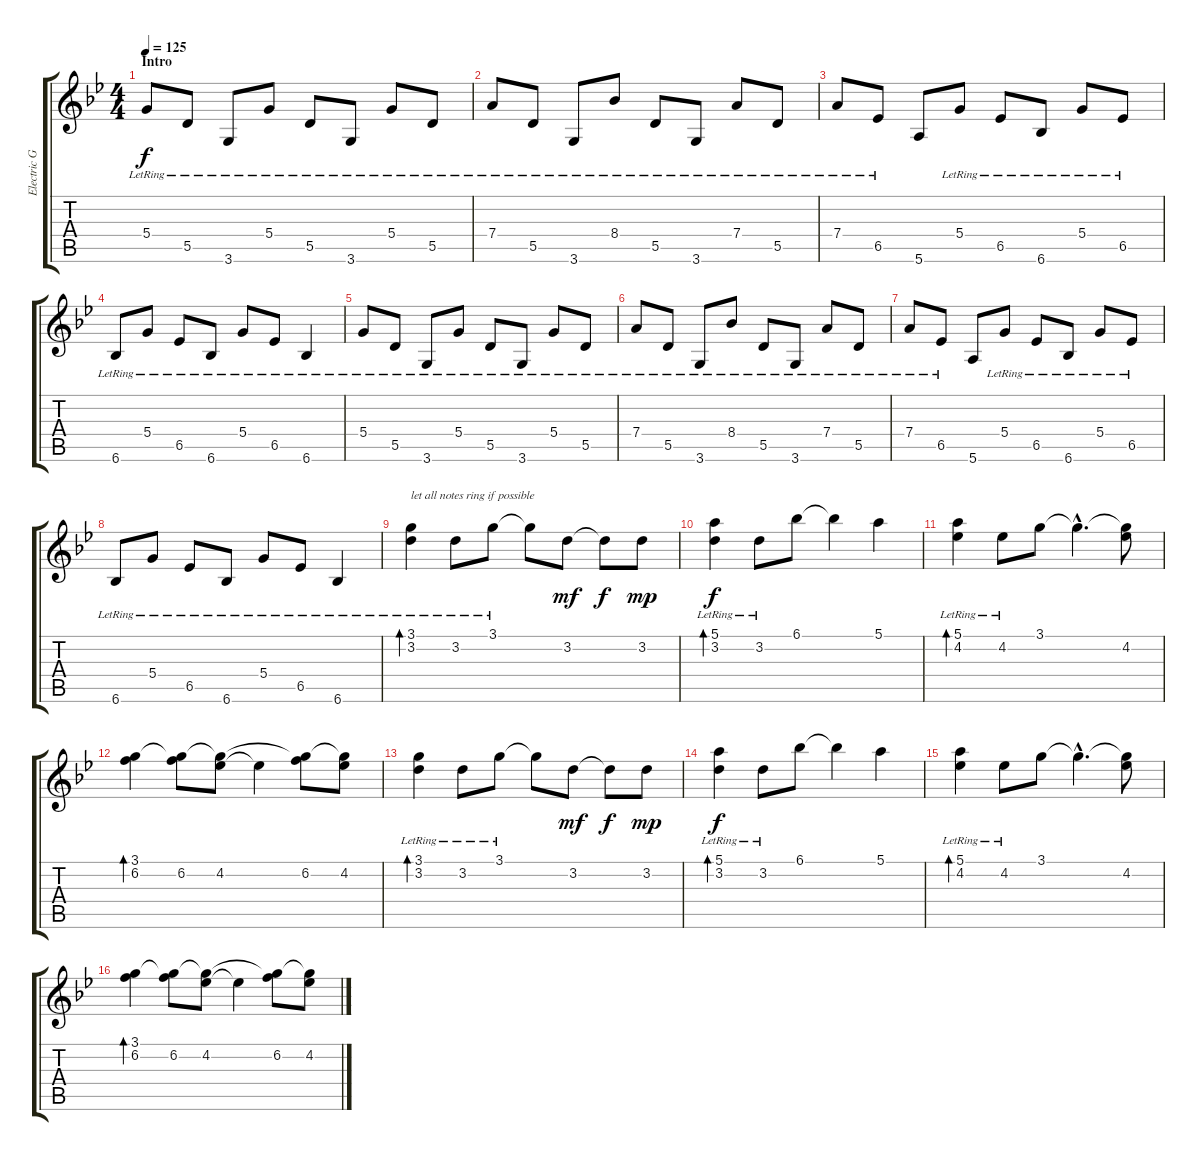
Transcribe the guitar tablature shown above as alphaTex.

\track ("Electric Guitar I" "Electric G") {instrument overdrivenguitar}
\staff {score tabs}
\tuning (E4 B3 G3 D3 A2 E2) {hide}
\ts (4 4)
\section ("" "Intro")
\tempo 125
\clef g2
\ks gminor
5.4{lr}.8{dy f instrument electricguitarjazz} 5.5{lr}.8 3.6{lr}.8 5.4{lr}.8 5.5{lr}.8 3.6{lr}.8 5.4{lr}.8 5.5{lr}.8 |
7.4{lr}.8 5.5{lr}.8 3.6{lr}.8 8.4{lr}.8 5.5{lr}.8 3.6{lr}.8 7.4{lr}.8 5.5{lr}.8 |
7.4{lr}.8 6.5{lr}.8 5.6.8 5.4{lr}.8 6.5{lr}.8 6.6{lr}.8 5.4{lr}.8 6.5{lr}.8 |
6.6{lr}.8 5.4{lr}.8 6.5{lr}.8 6.6{lr}.8 5.4{lr}.8 6.5{lr}.8 6.6{lr}.4 |
5.4{lr}.8 5.5{lr}.8 3.6{lr}.8 5.4{lr}.8 5.5{lr}.8 3.6{lr}.8 5.4{lr}.8 5.5{lr}.8 |
7.4{lr}.8 5.5{lr}.8 3.6{lr}.8 8.4{lr}.8 5.5{lr}.8 3.6{lr}.8 7.4{lr}.8 5.5{lr}.8 |
7.4{lr}.8 6.5{lr}.8 5.6.8 5.4{lr}.8 6.5{lr}.8 6.6{lr}.8 5.4{lr}.8 6.5{lr}.8 |
6.6{lr}.8 5.4{lr}.8 6.5{lr}.8 6.6{lr}.8 5.4{lr}.8 6.5{lr}.8 6.6{lr}.4 |
(3.1{lr} 3.2).4{bd 60 txt "let all notes ring if possible" instrument overdrivenguitar} 3.2{lr}.8 3.1{lr}.8 3.1{t}.8 3.2.8{dy mf} 3.2{t}.8{dy f} 3.2.8{dy mp} |
(5.1{lr} 3.2).4{bd 60 dy f} 3.2{lr}.8 6.1.8 6.1{t}.4 5.1.4 |
(5.1{lr} 4.2).4{bd 60} 4.2{lr}.8 3.1.8 3.1{hac t}.4{d} (3.1{t} 4.2).8 |
(3.1 6.2).4{bd 60} (3.1{t} 6.2).8 (3.1{t} 4.2).8 4.2{t}.4 (3.1{t} 6.2).8 (3.1{t} 4.2).8 |
(3.1{lr} 3.2).4{bd 60} 3.2{lr}.8 3.1{lr}.8 3.1{t}.8 3.2.8{dy mf} 3.2{t}.8{dy f} 3.2.8{dy mp} |
(5.1{lr} 3.2).4{bd 60 dy f} 3.2{lr}.8 6.1.8 6.1{t}.4 5.1.4 |
(5.1{lr} 4.2).4{bd 60} 4.2{lr}.8 3.1.8 3.1{hac t}.4{d} (3.1{t} 4.2).8 |
(3.1 6.2).4{bd 60} (3.1{t} 6.2).8 (3.1{t} 4.2).8 4.2{t}.4 (3.1{t} 6.2).8 (3.1{t} 4.2).8
